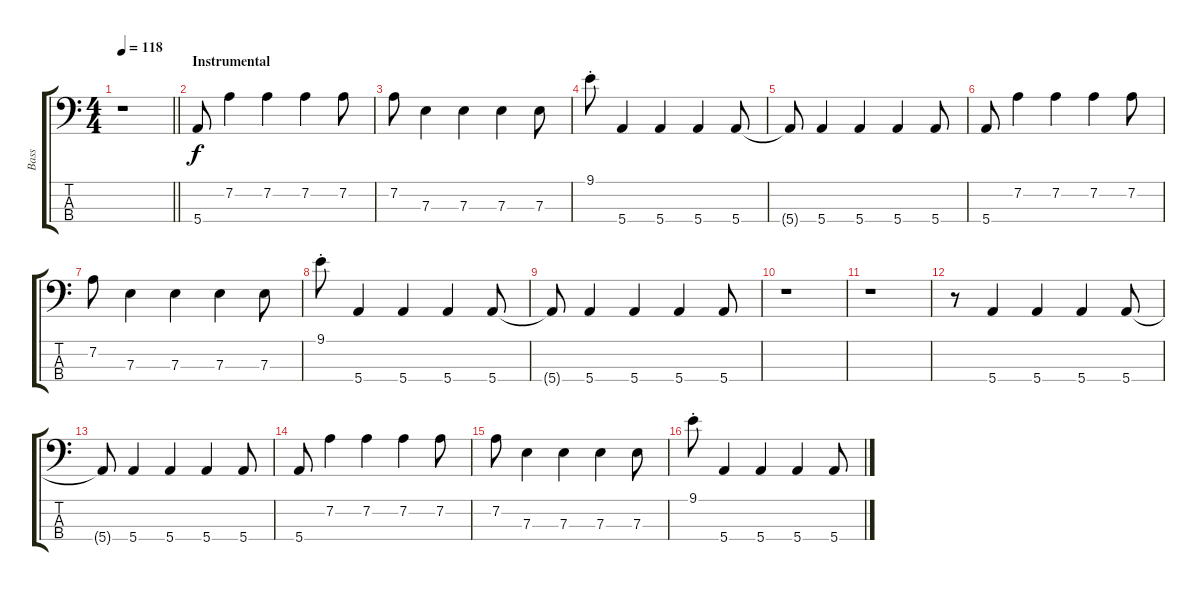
\track ("Bass" "Bass") {instrument electricbassfinger}
\staff {score tabs}
\tuning (G2 D2 A1 E1) {hide}
\ts (4 4)
\tempo 118
\clef f4
\barLineRight lightlight
\ks c
r.1{dy f} |
\section ("" "Instrumental")
5.4.8 7.2.4 7.2.4 7.2.4 7.2.8 |
7.2.8 7.3.4 7.3.4 7.3.4 7.3.8 |
9.1{st}.8 5.4.4 5.4.4 5.4.4 5.4.8 |
5.4{t}.8 5.4.4 5.4.4 5.4.4 5.4.8 |
5.4.8 7.2.4 7.2.4 7.2.4 7.2.8 |
7.2.8 7.3.4 7.3.4 7.3.4 7.3.8 |
9.1{st}.8 5.4.4 5.4.4 5.4.4 5.4.8 |
5.4{t}.8 5.4.4 5.4.4 5.4.4 5.4.8 |
r.1 |
r.1 |
r.8 5.4.4 5.4.4 5.4.4 5.4.8 |
5.4{t}.8 5.4.4 5.4.4 5.4.4 5.4.8 |
5.4.8 7.2.4 7.2.4 7.2.4 7.2.8 |
7.2.8 7.3.4 7.3.4 7.3.4 7.3.8 |
9.1{st}.8 5.4.4 5.4.4 5.4.4 5.4.8
